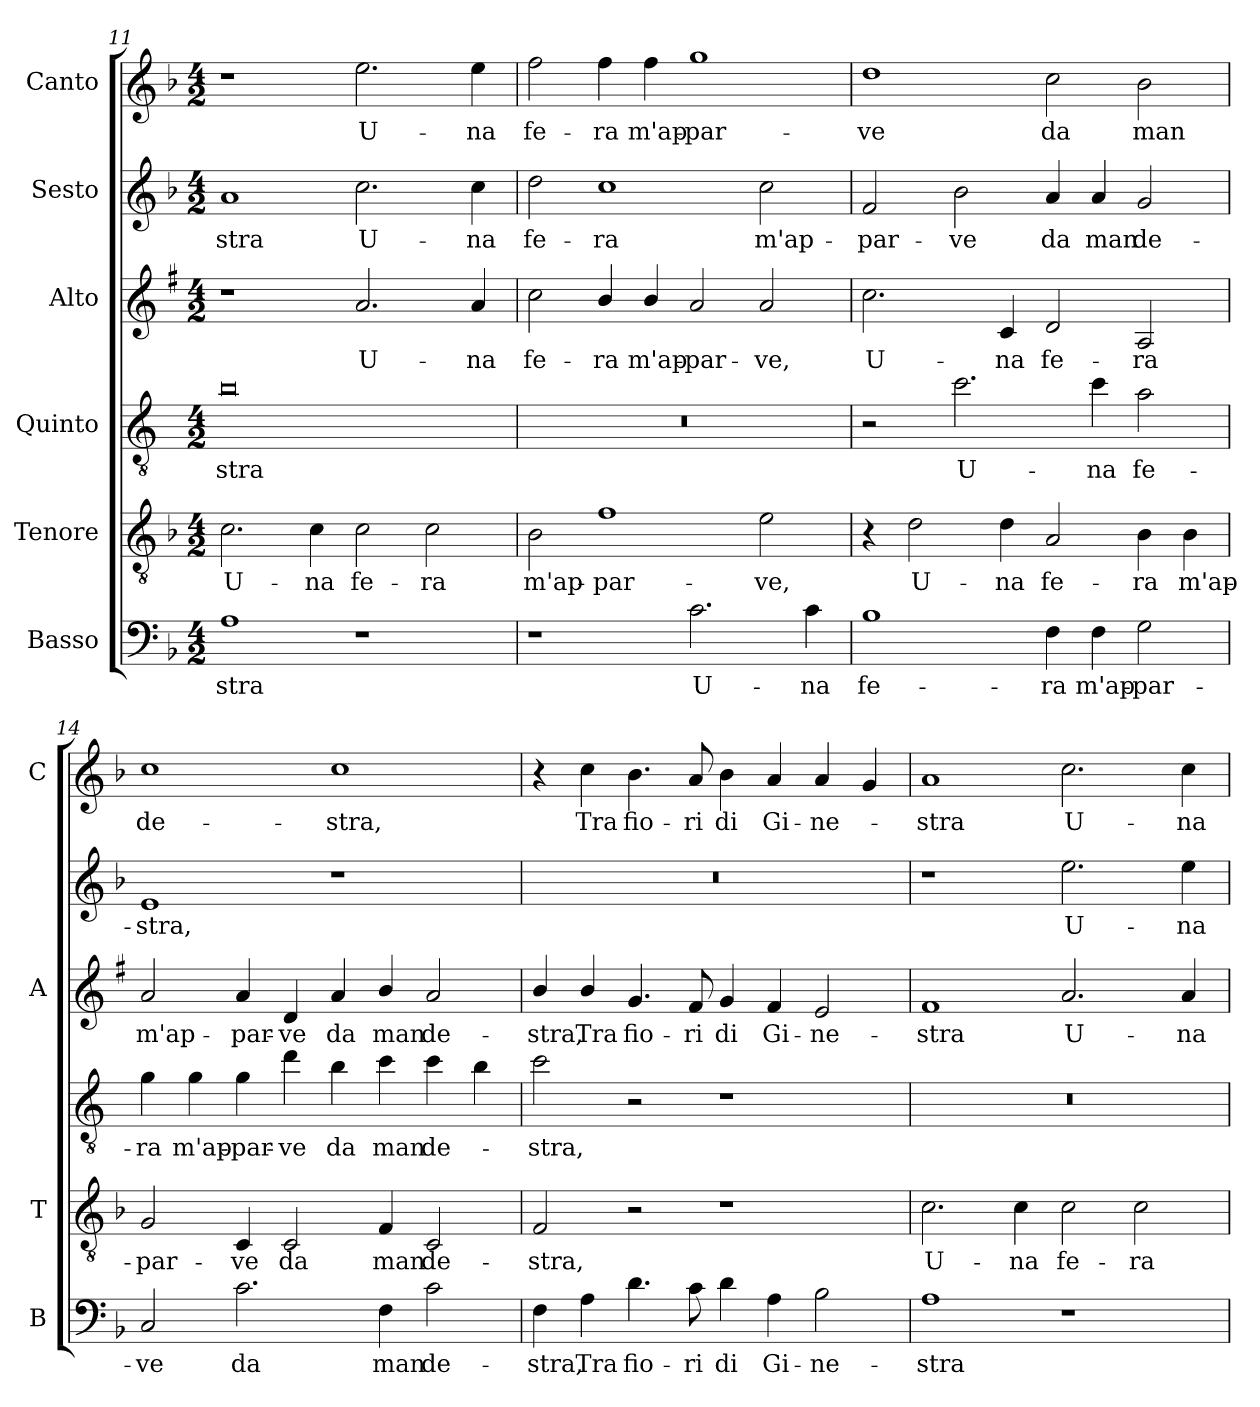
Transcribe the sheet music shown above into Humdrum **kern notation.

**kern	**text	**kern	**text	**kern	**text	**kern	**text	**kern	**text	**kern	**text
*part6	*part6	*part5	*part5	*part4	*part4	*part3	*part3	*part2	*part2	*part1	*part1
*staff6	*staff6	*staff5	*staff5	*staff4	*staff4	*staff3	*staff3	*staff2	*staff2	*staff1	*staff1
*I"Basso	*	*I"Tenore	*	*I"Quinto	*	*I"Alto	*	*I"Sesto	*	*I"Canto	*
*I'B	*	*I'T	*	*	*	*I'A	*	*	*	*I'C	*
*clefF4	*	*clefGv2	*	*clefGv2	*	*clefG2	*	*clefG2	*	*clefG2	*
*	*	*	*	*ITrd4c7	*	*ITrd1c2	*	*	*	*	*
*k[b-]	*	*k[b-]	*	*k[b-]	*	*k[b-]	*	*k[b-]	*	*k[b-]	*
*F:	*	*F:	*	*F:	*	*F:	*	*F:	*	*F:	*
*M4/2	*	*M4/2	*	*M4/2	*	*M4/2	*	*M4/2	*	*M4/2	*
=11	=11	=11	=11	=11	=11	=11	=11	=11	=11	=11	=11
!	!LO:LY:b	!	!LO:LY:b	!	!LO:LY:b	!	!	!	!LO:LY:b	!	!
1A	-stra	2.c\	U-	0e	-stra	1r	.	1a	-stra	1r	.
!	!	!	!LO:LY:b	!	!	!	!	!	!	!	!
.	.	4c\	-na	.	.	.	.	.	.	.	.
!	!	!	!LO:LY:b	!	!	!	!LO:LY:b	!	!LO:LY:b	!	!LO:LY:b
1r	.	2c\	fe-	.	.	2.g/	U-	2.cc\	U-	2.ee\	U-
!	!	!	!LO:LY:b	!	!	!	!	!	!	!	!
.	.	2c\	-ra	.	.	.	.	.	.	.	.
!	!	!	!	!	!	!	!LO:LY:b	!	!LO:LY:b	!	!LO:LY:b
.	.	.	.	.	.	4g/	-na	4cc\	-na	4ee\	-na
=12	=12	=12	=12	=12	=12	=12	=12	=12	=12	=12	=12
!	!	!	!LO:LY:b	!	!	!	!LO:LY:b	!	!LO:LY:b	!	!LO:LY:b
1r	.	2B-\	m'ap-	0r	.	2b-\	fe-	2dd\	fe-	2ff\	fe-
!	!	!	!LO:LY:b	!	!	!	!LO:LY:b	!	!LO:LY:b	!	!LO:LY:b
.	.	1f	-par-	.	.	4a/	-ra	1cc	-ra	4ff\	-ra
!	!	!	!	!	!	!	!LO:LY:b	!	!	!	!LO:LY:b
.	.	.	.	.	.	4a/	m'ap-	.	.	4ff\	m'ap-
!	!LO:LY:b	!	!	!	!	!	!LO:LY:b	!	!	!	!LO:LY:b
2.c\	U-	.	.	.	.	2g/	-par-	.	.	1gg	-par-
!	!	!	!LO:LY:b	!	!	!	!LO:LY:b	!	!LO:LY:b	!	!
.	.	2e\	-ve,	.	.	2g/	-ve,	2cc\	m'ap-	.	.
!	!LO:LY:b	!	!	!	!	!	!	!	!	!	!
4c\	-na	.	.	.	.	.	.	.	.	.	.
!!LO:LB:g=z
=13	=13	=13	=13	=13	=13	=13	=13	=13	=13	=13	=13
!	!LO:LY:b	!	!	!	!	!	!LO:LY:b	!	!LO:LY:b	!	!LO:LY:b
1B-	fe-	4r	.	2r	.	2.b-\	U-	2f/	-par-	1dd	-ve
!	!	!	!LO:LY:b	!	!	!	!	!	!	!	!
.	.	2d\	U-	.	.	.	.	.	.	.	.
!	!	!	!	!	!LO:LY:b	!	!	!	!LO:LY:b	!	!
.	.	.	.	2.f\	U-	.	.	2b-\	-ve	.	.
!	!	!	!LO:LY:b	!	!	!	!LO:LY:b	!	!	!	!
.	.	4d\	-na	.	.	4B-/	-na	.	.	.	.
!	!LO:LY:b	!	!LO:LY:b	!	!	!	!LO:LY:b	!	!LO:LY:b	!	!LO:LY:b
4F\	-ra	2A/	fe-	.	.	2c/	fe-	4a/	da	2cc\	da
!	!LO:LY:b	!	!	!	!LO:LY:b	!	!	!	!LO:LY:b	!	!
4F\	m'ap-	.	.	4f\	-na	.	.	4a/	man	.	.
!	!LO:LY:b	!	!LO:LY:b	!	!LO:LY:b	!	!LO:LY:b	!	!LO:LY:b	!	!LO:LY:b
2G\	-par-	4B-\	-ra	2d\	fe-	2G/	-ra	2g/	de-	2b-\	man
!	!	!	!LO:LY:b	!	!	!	!	!	!	!	!
.	.	4B-\	m'ap-	.	.	.	.	.	.	.	.
=14	=14	=14	=14	=14	=14	=14	=14	=14	=14	=14	=14
!	!LO:LY:b	!	!LO:LY:b	!	!LO:LY:b	!	!LO:LY:b	!	!LO:LY:b	!	!LO:LY:b
2C/	-ve	2G/	-par-	4c\	-ra	2g/	m'ap-	1e	-stra,	1cc	de-
!	!	!	!	!	!LO:LY:b	!	!	!	!	!	!
.	.	.	.	4c\	m'ap-	.	.	.	.	.	.
!	!LO:LY:b	!	!LO:LY:b	!	!LO:LY:b	!	!LO:LY:b	!	!	!	!
2.c\	da	4C/	-ve	4c\	-par-	4g/	-par-	.	.	.	.
!	!	!	!LO:LY:b	!	!LO:LY:b	!	!LO:LY:b	!	!	!	!
.	.	2C/	da	4g\	-ve	4c/	-ve	.	.	.	.
!	!	!	!	!	!LO:LY:b	!	!LO:LY:b	!	!	!	!LO:LY:b
.	.	.	.	4e\	da	4g/	da	1r	.	1cc	-stra,
!	!LO:LY:b	!	!LO:LY:b	!	!LO:LY:b	!	!LO:LY:b	!	!	!	!
4F\	man	4F/	man	4f\	man	4a/	man	.	.	.	.
!	!LO:LY:b	!	!LO:LY:b	!	!LO:LY:b	!	!LO:LY:b	!	!	!	!
2c\	de-	2C/	de-	4f\	de-	2g/	de-	.	.	.	.
.	.	.	.	4e\	.	.	.	.	.	.	.
=15	=15	=15	=15	=15	=15	=15	=15	=15	=15	=15	=15
!	!LO:LY:b	!	!LO:LY:b	!	!LO:LY:b	!	!LO:LY:b	!	!	!	!
4F\	-stra,	2F/	-stra,	2f\	-stra,	4a/	-stra,	0r	.	4r	.
!	!LO:LY:b	!	!	!	!	!	!LO:LY:b	!	!	!	!LO:LY:b
4A\	Tra	.	.	.	.	4a/	Tra	.	.	4cc\	Tra
!	!LO:LY:b	!	!	!	!	!	!LO:LY:b	!	!	!	!LO:LY:b
4.d\	fio-	2r	.	2r	.	4.f/	fio-	.	.	4.b-\	fio-
!	!LO:LY:b	!	!	!	!	!	!LO:LY:b	!	!	!	!LO:LY:b
8c\	-ri	.	.	.	.	8e/	-ri	.	.	8a/	-ri
!	!LO:LY:b	!	!	!	!	!	!LO:LY:b	!	!	!	!LO:LY:b
4d\	di	1r	.	1r	.	4f/	di	.	.	4b-\	di
!	!LO:LY:b	!	!	!	!	!	!LO:LY:b	!	!	!	!LO:LY:b
4A\	Gi-	.	.	.	.	4e/	Gi-	.	.	4a/	Gi-
!	!LO:LY:b	!	!	!	!	!	!LO:LY:b	!	!	!	!LO:LY:b
2B-\	-ne-	.	.	.	.	2d/	-ne-	.	.	4a/	-ne-
.	.	.	.	.	.	.	.	.	.	4g/	.
=16	=16	=16	=16	=16	=16	=16	=16	=16	=16	=16	=16
!	!LO:LY:b	!	!LO:LY:b	!	!	!	!LO:LY:b	!	!	!	!LO:LY:b
1A	-stra	2.c\	U-	0r	.	1e	-stra	1r	.	1a	-stra
!	!	!	!LO:LY:b	!	!	!	!	!	!	!	!
.	.	4c\	-na	.	.	.	.	.	.	.	.
!	!	!	!LO:LY:b	!	!	!	!LO:LY:b	!	!LO:LY:b	!	!LO:LY:b
1r	.	2c\	fe-	.	.	2.g/	U-	2.ee\	U-	2.cc\	U-
!	!	!	!LO:LY:b	!	!	!	!	!	!	!	!
.	.	2c\	-ra	.	.	.	.	.	.	.	.
!	!	!	!	!	!	!	!LO:LY:b	!	!LO:LY:b	!	!LO:LY:b
.	.	.	.	.	.	4g/	-na	4ee\	-na	4cc\	-na
=	=	=	=	=	=	=	=	=	=	=	=
*-	*-	*-	*-	*-	*-	*-	*-	*-	*-	*-	*-
